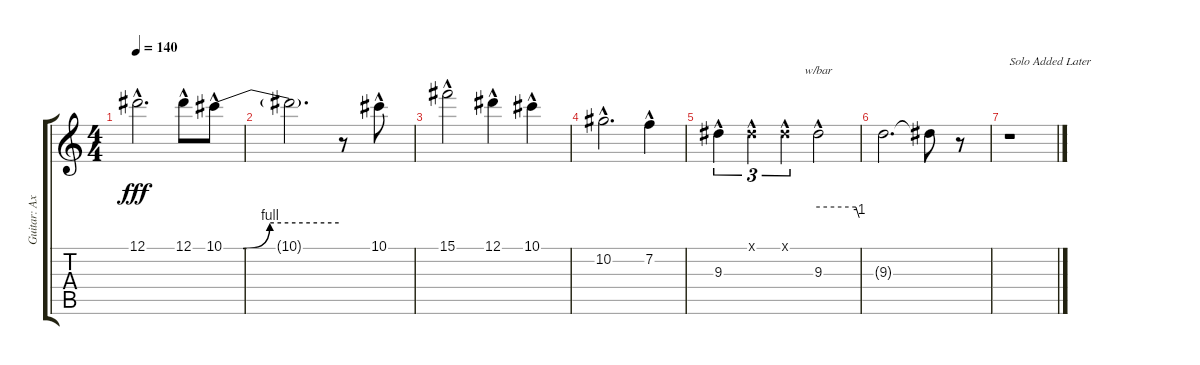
\track ("Guitar: Axel" "Guitar: Ax") {instrument overdrivenguitar}
\staff {score tabs}
\tuning (Eb4 Bb3 Gb3 Db3 Ab2 Eb2) {hide}
\ts (4 4)
\tempo 140
\clef g2
\ks c
12.1{hac}.2{d dy fff} 12.1{hac}.8 10.1{be (custom 0 0 10 0 24 4 60 4) hac}.8 |
10.1{t}.2{d} r.8 10.1{hac}.8 |
15.1{hac}.2 12.1{hac}.4 10.1{hac}.4 |
10.2{hac}.2{d} 7.2{hac}.4 |
9.3{hac}.4{tu (3 2)} 0.1{hac x}.4{tu (3 2)} 0.1{hac x}.4{tu (3 2)} 9.3{hac}.2{tbe (custom default 0 0 55 0 60 -4)} |
9.3{t}.2{d} 9.3{t}.8 r.8 |
r.1{txt "Solo Added Later"}
